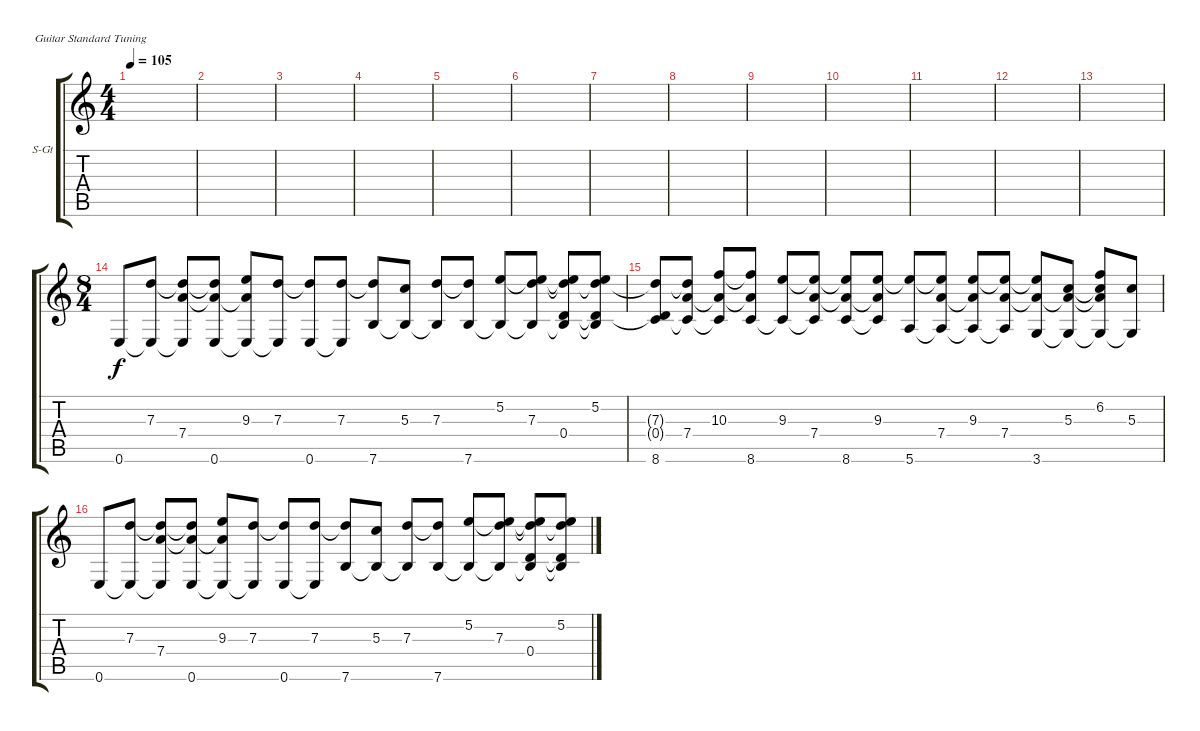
\defaultSystemsLayout 4
\bracketExtendMode groupsimilarinstruments
\firstSystemTrackNameOrientation horizontal
\otherSystemsTrackNameOrientation horizontal
\track ("Aqustik guitar" "S-Gt") {instrument acousticguitarsteel}
\staff {score tabs}
\tuning (E4 B3 G3 D3 A2 E2)
\ts (4 4)
\tempo 105
\clef g2
\ks c
|
|
|
|
|
|
|
|
|
|
|
|
|
\ts (8 4)
0.6.8 (7.3 0.6{t}).8 (7.4 0.6{t} 7.3{t}).8 (0.6 7.3{t} 7.4{t}).8 (9.3 7.4{t} 0.6{t}).8 (7.3 0.6{t}).8 (0.6 7.3{t}).8 (7.3 0.6{t}).8 (7.6 7.3{t}).8 (5.3 7.6{t}).8 (7.3 7.6{t}).8 (7.6 7.3{t}).8 (5.2 7.6{t}).8 (7.3 7.6{t} 5.2{t}).8 (0.4 7.6{t} 5.2{t} 7.3{t}).8 (5.2 7.6{t} 0.4{t} 7.3{t}).8 |
(8.6 0.4{t} 7.3{t}).8 (7.4 7.3{t} 8.6{t}).8 (10.3 8.6{t} 7.4{t}).8 (8.6 7.4{t} 10.3{t}).8 (9.3 8.6{t}).8 (7.4 8.6{t} 9.3{t}).8 (8.6 9.3{t} 7.4{t}).8 (9.3 7.4{t} 8.6{t}).8 (5.6 9.3{t}).8 (7.4 9.3{t} 5.6{t}).8 (9.3 7.4{t} 5.6{t}).8 (7.4 5.6{t} 9.3{t}).8 (3.6 9.3{t} 7.4{t}).8 (5.3 7.4{t} 3.6{t}).8 (6.2 7.4{t} 5.3{t} 3.6{t}).8 (5.3 3.6{t}).8 |
0.6.8 (7.3 0.6{t}).8 (7.4 0.6{t} 7.3{t}).8 (0.6 7.3{t} 7.4{t}).8 (9.3 7.4{t} 0.6{t}).8 (7.3 0.6{t}).8 (0.6 7.3{t}).8 (7.3 0.6{t}).8 (7.6 7.3{t}).8 (5.3 7.6{t}).8 (7.3 7.6{t}).8 (7.6 7.3{t}).8 (5.2 7.6{t}).8 (7.3 7.6{t} 5.2{t}).8 (0.4 7.6{t} 5.2{t} 7.3{t}).8 (5.2 7.6{t} 0.4{t} 7.3{t}).8
